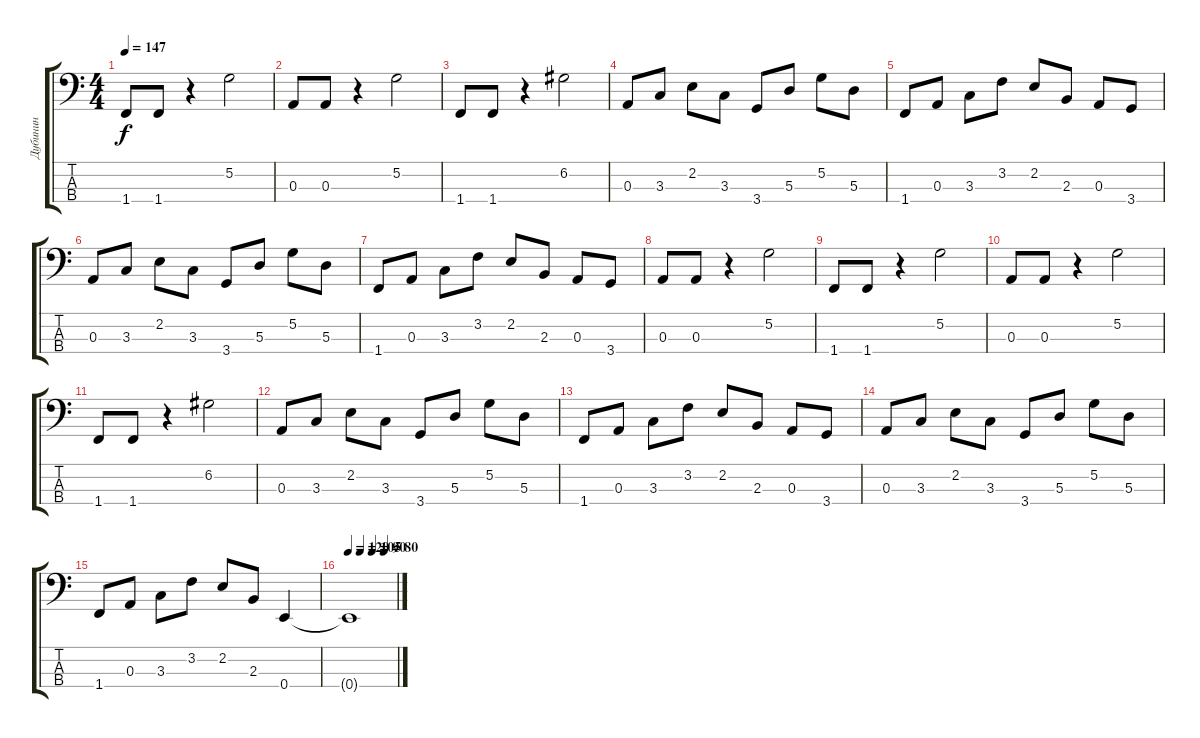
\track ("Дубинин" "Дубинин") {instrument electricbassfinger}
\staff {score tabs}
\tuning (G2 D2 A1 E1) {hide}
\ts (4 4)
\tempo 147
\clef f4
\ks c
1.4.8{dy f} 1.4.8 r.4 5.2.2 |
0.3.8 0.3.8 r.4 5.2.2 |
1.4.8 1.4.8 r.4 6.2.2 |
0.3.8 3.3.8 2.2.8 3.3.8 3.4.8 5.3.8 5.2.8 5.3.8 |
1.4.8 0.3.8 3.3.8 3.2.8 2.2.8 2.3.8 0.3.8 3.4.8 |
0.3.8 3.3.8 2.2.8 3.3.8 3.4.8 5.3.8 5.2.8 5.3.8 |
1.4.8 0.3.8 3.3.8 3.2.8 2.2.8 2.3.8 0.3.8 3.4.8 |
0.3.8 0.3.8 r.4 5.2.2 |
1.4.8 1.4.8 r.4 5.2.2 |
0.3.8 0.3.8 r.4 5.2.2 |
1.4.8 1.4.8 r.4 6.2.2 |
0.3.8 3.3.8 2.2.8 3.3.8 3.4.8 5.3.8 5.2.8 5.3.8 |
1.4.8 0.3.8 3.3.8 3.2.8 2.2.8 2.3.8 0.3.8 3.4.8 |
0.3.8 3.3.8 2.2.8 3.3.8 3.4.8 5.3.8 5.2.8 5.3.8 |
1.4.8 0.3.8 3.3.8 3.2.8 2.2.8 2.3.8 0.4.4 |
\tempo 120
\tempo (105 0.25)
\tempo (90 0.5)
\tempo (80 0.75)
0.4{t}.1
